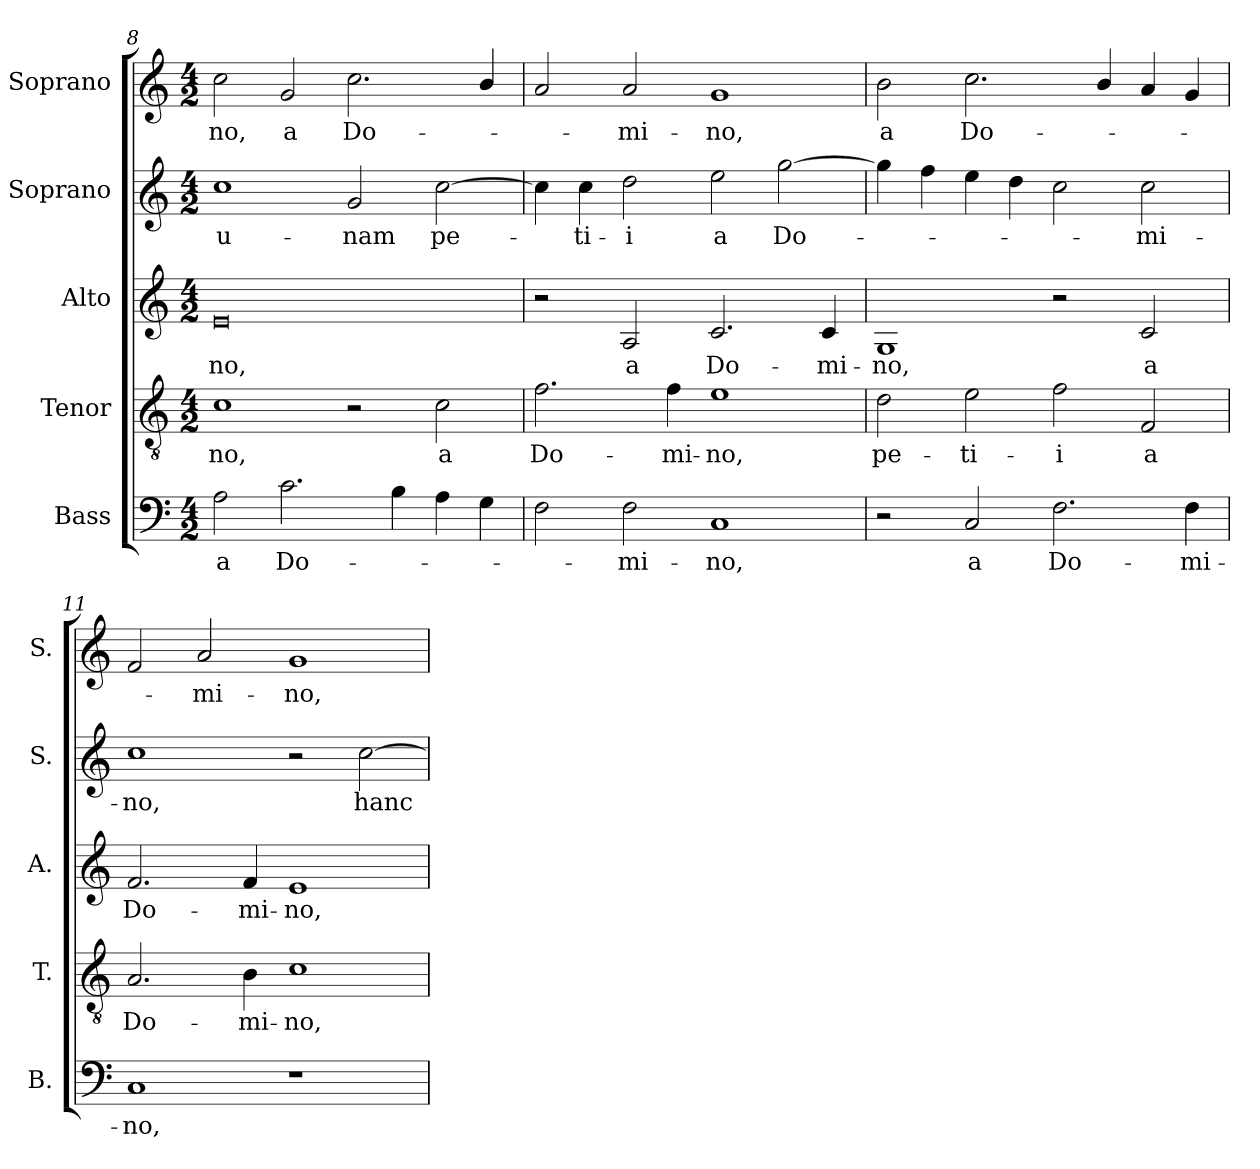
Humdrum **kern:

**kern	**text	**kern	**text	**kern	**text	**kern	**text	**kern	**text
*part5	*part5	*part4	*part4	*part3	*part3	*part2	*part2	*part1	*part1
*staff5	*staff5	*staff4	*staff4	*staff3	*staff3	*staff2	*staff2	*staff1	*staff1
*I"Bass	*	*I"Tenor	*	*I"Alto	*	*I"Soprano	*	*I"Soprano	*
*I'B.	*	*I'T.	*	*I'A.	*	*I'S.	*	*I'S.	*
*clefF4	*	*clefGv2	*	*clefG2	*	*clefG2	*	*clefG2	*
*	*	*ITrd7c12	*	*	*	*	*	*	*
*k[]	*	*k[]	*	*k[]	*	*k[]	*	*k[]	*
*C:	*	*C:	*	*C:	*	*C:	*	*C:	*
*M4/2	*	*M4/2	*	*M4/2	*	*M4/2	*	*M4/2	*
=8	=8	=8	=8	=8	=8	=8	=8	=8	=8
!	!LO:LY:b:color=#000000	!	!	!	!	!	!	!	!
!	!	!	!LO:LY:b:color=#000000	!	!	!	!	!	!
!	!	!	!	!	!LO:LY:b:color=#000000	!	!	!	!
!	!	!	!	!	!	!	!LO:LY:b:color=#000000	!	!
!	!	!	!	!	!	!	!	!	!LO:LY:b:color=#000000
2Ai\	a	1Ci	-no,	0ei	-no,	1cci	u-	2cci\	-no,
!	!LO:LY:b:color=#000000	!	!	!	!	!	!	!	!
!	!	!	!	!	!	!	!	!	!LO:LY:b:color=#000000
2.ci\	Do-	.	.	.	.	.	.	2gi/	a
!	!	!	!	!	!	!	!LO:LY:b:color=#000000	!	!
!	!	!	!	!	!	!	!	!	!LO:LY:b:color=#000000
.	.	2r	.	.	.	2gi/	-nam	2.cci\	Do-
4Bi\	.	.	.	.	.	.	.	.	.
!	!	!	!LO:LY:b:color=#000000	!	!	!	!	!	!
!	!	!	!	!	!	!	!LO:LY:b:color=#000000	!	!
4Ai\	.	2Ci\	a	.	.	[2cci\	pe-	.	.
4Gi\	.	.	.	.	.	.	.	4bi/	.
=9	=9	=9	=9	=9	=9	=9	=9	=9	=9
!	!	!	!LO:LY:b:color=#000000	!	!	!	!	!	!
2Fi\	.	2.Fi\	Do-	2r	.	4cci\]	.	2ai/	.
!	!	!	!	!	!	!	!LO:LY:b:color=#000000	!	!
.	.	.	.	.	.	4cci\	-ti-	.	.
!	!LO:LY:b:color=#000000	!	!	!	!	!	!	!	!
!	!	!	!	!	!LO:LY:b:color=#000000	!	!	!	!
!	!	!	!	!	!	!	!LO:LY:b:color=#000000	!	!
!	!	!	!	!	!	!	!	!	!LO:LY:b:color=#000000
2Fi\	-mi-	.	.	2Ai/	a	2ddi\	-i	2ai/	-mi-
!	!	!	!LO:LY:b:color=#000000	!	!	!	!	!	!
.	.	4Fi\	-mi-	.	.	.	.	.	.
!	!LO:LY:b:color=#000000	!	!	!	!	!	!	!	!
!	!	!	!LO:LY:b:color=#000000	!	!	!	!	!	!
!	!	!	!	!	!LO:LY:b:color=#000000	!	!	!	!
!	!	!	!	!	!	!	!LO:LY:b:color=#000000	!	!
!	!	!	!	!	!	!	!	!	!LO:LY:b:color=#000000
1Ci	-no,	1Ei	-no,	2.ci/	Do-	2eei\	a	1gi	-no,
!	!	!	!	!	!	!	!LO:LY:b:color=#000000	!	!
.	.	.	.	.	.	[2ggi\	Do-	.	.
!	!	!	!	!	!LO:LY:b:color=#000000	!	!	!	!
.	.	.	.	4ci/	-mi-	.	.	.	.
!!LO:LB:g=z
=10	=10	=10	=10	=10	=10	=10	=10	=10	=10
!	!	!	!LO:LY:b:color=#000000	!	!	!	!	!	!
!	!	!	!	!	!LO:LY:b:color=#000000	!	!	!	!
!	!	!	!	!	!	!	!	!	!LO:LY:b:color=#000000
2r	.	2Di\	pe-	1Gi	-no,	4ggi\]	.	2bi\	a
.	.	.	.	.	.	4ffi\	.	.	.
!	!LO:LY:b:color=#000000	!	!	!	!	!	!	!	!
!	!	!	!LO:LY:b:color=#000000	!	!	!	!	!	!
!	!	!	!	!	!	!	!	!	!LO:LY:b:color=#000000
2Ci/	a	2Ei\	-ti-	.	.	4eei\	.	2.cci\	Do-
.	.	.	.	.	.	4ddi\	.	.	.
!	!LO:LY:b:color=#000000	!	!	!	!	!	!	!	!
!	!	!	!LO:LY:b:color=#000000	!	!	!	!	!	!
2.Fi\	Do-	2Fi\	-i	2r	.	2cci\	.	.	.
.	.	.	.	.	.	.	.	4bi/	.
!	!	!	!LO:LY:b:color=#000000	!	!	!	!	!	!
!	!	!	!	!	!LO:LY:b:color=#000000	!	!	!	!
!	!	!	!	!	!	!	!LO:LY:b:color=#000000	!	!
.	.	2FFi/	a	2ci/	a	2cci\	-mi-	4ai/	.
!	!LO:LY:b:color=#000000	!	!	!	!	!	!	!	!
4Fi\	-mi-	.	.	.	.	.	.	4gi/	.
=11	=11	=11	=11	=11	=11	=11	=11	=11	=11
!	!LO:LY:b:color=#000000	!	!	!	!	!	!	!	!
!	!	!	!LO:LY:b:color=#000000	!	!	!	!	!	!
!	!	!	!	!	!LO:LY:b:color=#000000	!	!	!	!
!	!	!	!	!	!	!	!LO:LY:b:color=#000000	!	!
1Ci	-no,	2.AAi/	Do-	2.fi/	Do-	1cci	-no,	2fi/	.
!	!	!	!	!	!	!	!	!	!LO:LY:b:color=#000000
.	.	.	.	.	.	.	.	2ai/	-mi-
!	!	!	!LO:LY:b:color=#000000	!	!	!	!	!	!
!	!	!	!	!	!LO:LY:b:color=#000000	!	!	!	!
.	.	4BBi\	-mi-	4fi/	-mi-	.	.	.	.
!	!	!	!LO:LY:b:color=#000000	!	!	!	!	!	!
!	!	!	!	!	!LO:LY:b:color=#000000	!	!	!	!
!	!	!	!	!	!	!	!	!	!LO:LY:b:color=#000000
1r	.	1Ci	-no,	1ei	-no,	2r	.	1gi	-no,
!	!	!	!	!	!	!	!LO:LY:b:color=#000000	!	!
.	.	.	.	.	.	[2cci\	hanc	.	.
=	=	=	=	=	=	=	=	=	=
*-	*-	*-	*-	*-	*-	*-	*-	*-	*-
